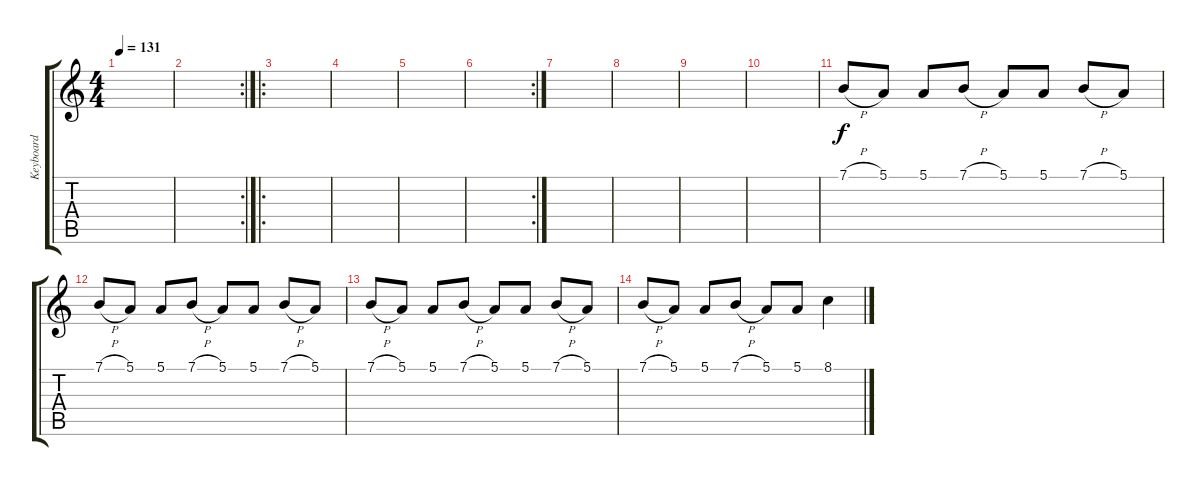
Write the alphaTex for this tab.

\track ("Keyboard" "Keyboard") {instrument stringensemble2}
\staff {score tabs}
\tuning (E4 B3 G3 D3 A2 E2) {hide}
\ts (4 4)
\tempo 131
\clef g2
\ks c
|
\rc 2
|
\ro
|
|
|
\rc 2
|
|
|
|
|
7.1{h}.8 5.1.8 5.1.8 7.1{h}.8 5.1.8 5.1.8 7.1{h}.8 5.1.8 |
7.1{h}.8 5.1.8 5.1.8 7.1{h}.8 5.1.8 5.1.8 7.1{h}.8 5.1.8 |
7.1{h}.8 5.1.8 5.1.8 7.1{h}.8 5.1.8 5.1.8 7.1{h}.8 5.1.8 |
7.1{h}.8 5.1.8 5.1.8 7.1{h}.8 5.1.8 5.1.8 8.1.4
